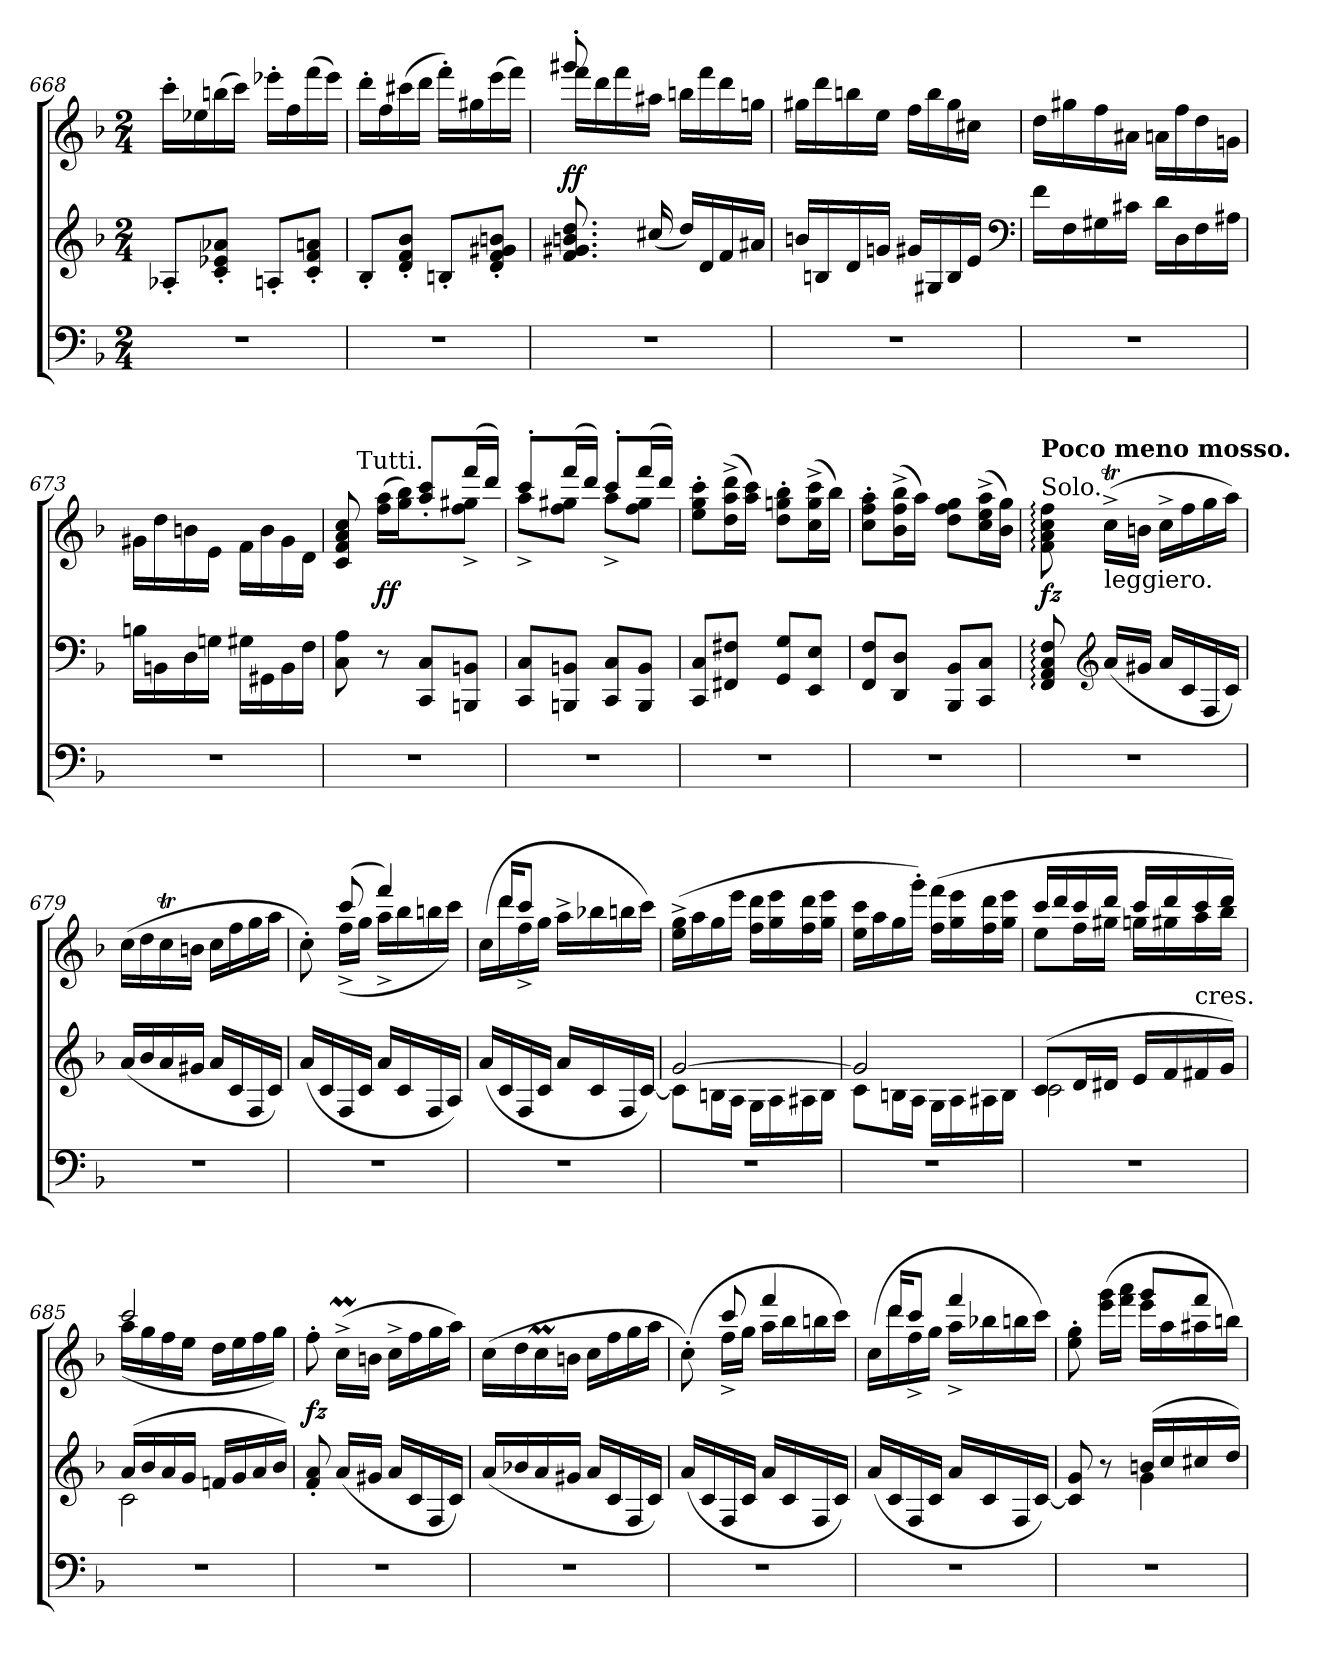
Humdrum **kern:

**kern	**kern	**kern	**dynam
*part2	*part1	*part1	*part1
*staff3	*staff2	*staff1	*staff1/2
*clefF4	*clefG2	*clefG2	*
*k[b-]	*k[b-]	*k[b-]	*
*F:	*F:	*F:	*
*M2/4	*M2/4	*M2/4	*
=668	=668	=668	=668
2r	8A-X'<L	16ccc'>LL	.
.	.	16ee-X	.
.	8a-X'< 8e-X'< 8c'<J	(16bbn	.
.	.	16cccJJ)	.
.	8An'<L	16eee-X'>LL	.
.	.	16ff	.
.	8an'< 8f'< 8c'<J	(16fff	.
.	.	16eee-JJ)	.
=669	=669	=669	=669
2r	8B-'<L	16ddd'>LL	.
.	.	16ff	.
.	8b-'< 8f'< 8d'<J	(16ccc#X	.
.	.	16dddJJ	.
.	8Bn'<L	16fff'>LL)	.
.	.	16gg#X	.
.	8bn'< 8g#X'< 8f'< 8d'<J	(16eee	.
.	.	16fffJJ)	.
=670	=670	=670	=670
*	*	*^	*
2r	8.dd 8.bn 8.g#X 8.f	8ggg#X'>	16fffLL	ff
.	.	.	16ddd	.
.	.	8ryy	16fff	.
.	(16cc#X/	.	16aa#XJJ	.
.	16ddLL)	8ryy	16bbnLL	.
.	16d	.	16fff	.
.	16f	8ryy	16ddd	.
.	16a#XJJ	.	16ggnJJ	.
*	*	*v	*v	*
=671	=671	=671	=671
2r	16bnLL	16gg#XLL	.
.	16Bn	16ddd	.
.	16d	16bbn	.
.	16gnJJ	16eeJJ	.
.	16g#XLL	16ffLL	.
.	16G#X	16bb	.
.	16B	16gg#	.
.	16eJJ	16cc#XJJ	.
*	*clefF4	*	*
=672	=672	=672	=672
2r	16fLL	16ddLL	.
.	16F	16gg#X	.
.	16G#X	16ff	.
.	16c#XJJ	16a#XJJ	.
.	16dLL	16anLL	.
.	16D	16ff	.
.	16F	16dd	.
.	16A#XJJ	16gnJJ	.
=673	=673	=673	=673
2r	16BnLL	16g#X\LL	.
.	16BBn	16dd\	.
.	16D	16bn\	.
.	16GnJJ	16e\JJ	.
.	16G#X\LL	16f\LL	.
.	16GG#X\	16b\	.
.	16BB\	16g#\	.
.	16F\JJ	16d\JJ	.
=674	=674	=674	=674
*	*	*^	*
*	*	*	*^	*
2r	8A 8C	8cc 8a 8f 8c	8ryy	16ryy	.
!	!	!	!	!LO:TX:a:t=Tutti.	!
.	.	.	.	4..ryy	.
.	8r	8ryy	(>16aa!\ 16ff!\LL	.	ff
.	.	.	16bb-!\ 16gg!\J)	.	.
.	8C! 8CC!L	8ccc!'> 8aa!'>L	8ryy	.	.
.	8BBn! 8BBBn!J	(16fff!L	8gg#X!^<\ 8ff!^<\J	.	.
.	.	16ddd!JJ)	.	.	.
*	*	*	*v	*v	*
=675	=675	=675	=675	=675
2r	8C! 8CC!L	8ccc'>!L	8aa^<!\L	.
.	8BBn! 8BBBn!J	(16fff!L	8gg#X!\ 8ff!\J	.
.	.	16ddd!JJ)	.	.
.	8C! 8CC!L	8ccc'>!L	8aa^<!\L	.
.	8BB! 8BBB!J	(16fff!L	8gg#!\ 8ff!\J	.
.	.	16ddd!JJ)	.	.
*	*	*v	*v	*
=676	=676	=676	=676
2r	8C! 8CC!L	8ccc!'>\ 8gg!'>\ 8ee!'>\L	.
.	8F#X! 8FF#X!J	(16ddd!^<\ 16aa!^<\ 16dd!^<\L	.
.	.	16ccc!\ 16aa!\JJ)	.
.	8G! 8GG!L	8bb-!'>\ 8ggn!'>\ 8dd!'>\L	.
.	8E! 8EE!J	(16ccc!^<\ 16gg!^<\ 16cc!^<\L	.
.	.	16bb-!\JJ)	.
=677	=677	=677	=677
2r	8F! 8FF!L	8aa!'>\ 8ff!'>\ 8cc!'>\L	.
.	8D! 8DD!J	(16bb-!^<\ 16ff!^<\ 16b-!^<\L	.
.	.	16aa!\JJ)	.
.	8BB-! 8BBB-!L	8gg!\ 8ff!\ 8dd!\L	.
.	8C! 8CC!J	(16aa!^<\ 16ee!^<\ 16cc!^<\L	.
.	.	16gg!\ 16b-!\JJ)	.
=678	=678	=678	=678
!	!	!LO:TX:a:t=Solo.	!
!	!	!LO:TX:a:B:t=Poco meno mosso.	!
2r	8F: 8C: 8AA: 8FF:	8ff: 8cc: 8a: 8f:	fz
*	*clefG2	*	*
!	!	!LO:TX:b:t=leggiero.	!
.	(16aLL	(16ccT^<LL	.
.	16g#XJJ	16bnJJ	.
.	16aLL	16cc^<LL	.
.	16c	16ff	.
.	16F	16gg	.
.	16cJJ)	16aaJJ)	.
=679	=679	=679	=679
2r	(16aLL	(16ccLL	.
.	16b-	16dd	.
.	16a	16ccT	.
.	16g#XJJ	16bnJJ	.
.	16aLL	16ccLL	.
.	16c	16ff	.
.	16F	16gg	.
.	16cJJ)	16aaJJ	.
=680	=680	=680	=680
*	*	*^	*
2r	(16aLL	8ryy	8cc'>)	.
.	16c	.	.	.
.	16F	(8ccc	(16ff^<LL	.
.	16cJJ	.	16ggJJ	.
.	16aLL	4fff)	16aa^<LL	.
.	16c	.	16bb-	.
.	16F	.	16bbn	.
.	16AJJ)	.	16cccJJ)	.
=681	=681	=681	=681	=681
2r	(16aLL	16ryy	(<16ccLL	.
.	16c	16dddKL	16ddd	.
.	16F	8cccJ	16ff^<	.
.	16cJJ	.	16ggJJ	.
.	16aLL	4ryy	16aa^<LL	.
.	16c	.	16bb-X	.
.	16F	.	16bbn	.
.	[16cJJ)	.	16cccJJ)	.
*	*	*v	*v	*
=682	=682	=682	=682
*	*^	*	*
2r	[2g	8cL]	(16gg^< 16ee^<LL	.
.	.	.	16aa	.
.	.	16BnL	16gg	.
.	.	16AJJ	16eeeJJ	.
.	.	16GLL	16ddd 16ffLL	.
.	.	16A	16eee 16gg	.
.	.	16A#X	16ddd 16ff	.
.	.	16BJJ	16eee 16ggJJ	.
=683	=683	=683	=683	=683
2r	2g]	8cL	16ccc 16eeLL	.
.	.	.	16aa	.
.	.	16BnL	16gg	.
.	.	16AJJ	16ggg'>JJ)	.
.	.	16GLL	(>16fff 16ffLL	.
.	.	16A	16eee 16gg	.
.	.	16A#X	16ddd 16ff	.
.	.	16BJJ	16eee 16ggJJ	.
=684	=684	=684	=684	=684
*	*	*	*^	*
2r	(<8cL	2c	16cccLL	8eeL	.
.	.	.	16ddd	.	.
.	16dL	.	16ccc	16ffL	.
.	16d#XJJ	.	16dddJJ	16gg#XJJ	.
.	16eLL	.	16cccLL	16ggLL	.
.	16f	.	16ddd	16gg#X	.
!	!	!	!LO:TX:c:t=cres.	!	!
.	16f#X	.	16ccc	16aa	.
.	16gJJ)	.	16dddJJ)	16bb-JJ	.
=685	=685	=685	=685	=685	=685
2r	(<16aLL	2c	2ccc	(>16aaLL	.
.	16b-	.	.	16gg	.
.	16a	.	.	16ff	.
.	16gJJ	.	.	16eeJJ	.
.	16fnLL	.	.	16ddLL	.
.	16g	.	.	16ee	.
.	16a	.	.	16ff	.
.	16b-JJ)	.	.	16ggJJ)	.
*	*v	*v	*	*	*
*	*	*v	*v	*
=686	=686	=686	=686
2r	8a'< 8f'<	8ff'>	fz
.	(16aLL	(16ccM^<LL	.
.	16g#XJJ	16bnJJ	.
.	16aLL	16cc^<LL	.
.	16c	16ff	.
.	16F	16gg	.
.	16cJJ)	16aaJJ)	.
=687	=687	=687	=687
2r	(16aLL	(16ccLL	.
.	16b-X	16dd	.
.	16a	16ccM	.
.	16g#XJJ	16bnJJ	.
.	16aLL	16ccLL	.
.	16c	16ff	.
.	16F	16gg	.
.	16cJJ)	16aaJJ	.
=688	=688	=688	=688
*	*	*^	*
2r	(16aLL	8ryy	(8cc'>)	.
.	16c	.	.	.
.	16F	8ccc	16ff^<LL	.
.	16cJJ	.	16ggJJ	.
.	16aLL	4fff	16aaLL	.
.	16c	.	16bb-	.
.	16F	.	16bbn	.
.	16cJJ)	.	16cccJJ)	.
=689	=689	=689	=689	=689
2r	(16aLL	16ryy	(16ccLL	.
.	16c	16dddKL	16ddd	.
.	16F	8cccJ	16ff^<	.
.	16cJJ	.	16ggJJ	.
.	16aLL	4fff	16aa^<LL	.
.	16c	.	16bb-X	.
.	16F	.	16bbn	.
.	[16cJJ)	.	16cccJJ)	.
=690	=690	=690	=690	=690
*	*^	*	*	*
2r	8g 8c]	4ryy	4ryy	8gg'> 8ee'>	.
.	8r	.	.	(16ggg 16eeeLL	.
.	.	.	.	16aaa 16fffJJ	.
.	(<16bnLL	4g	8gggL	16eeeLL	.
.	16cc	.	.	16aa	.
.	16cc#X	.	8fffJ	16aa#X	.
.	16ddJJ)	.	.	16bbnJJ)	.
*	*v	*v	*	*	*
*	*	*v	*v	*
=	=	=	=
*-	*-	*-	*-
